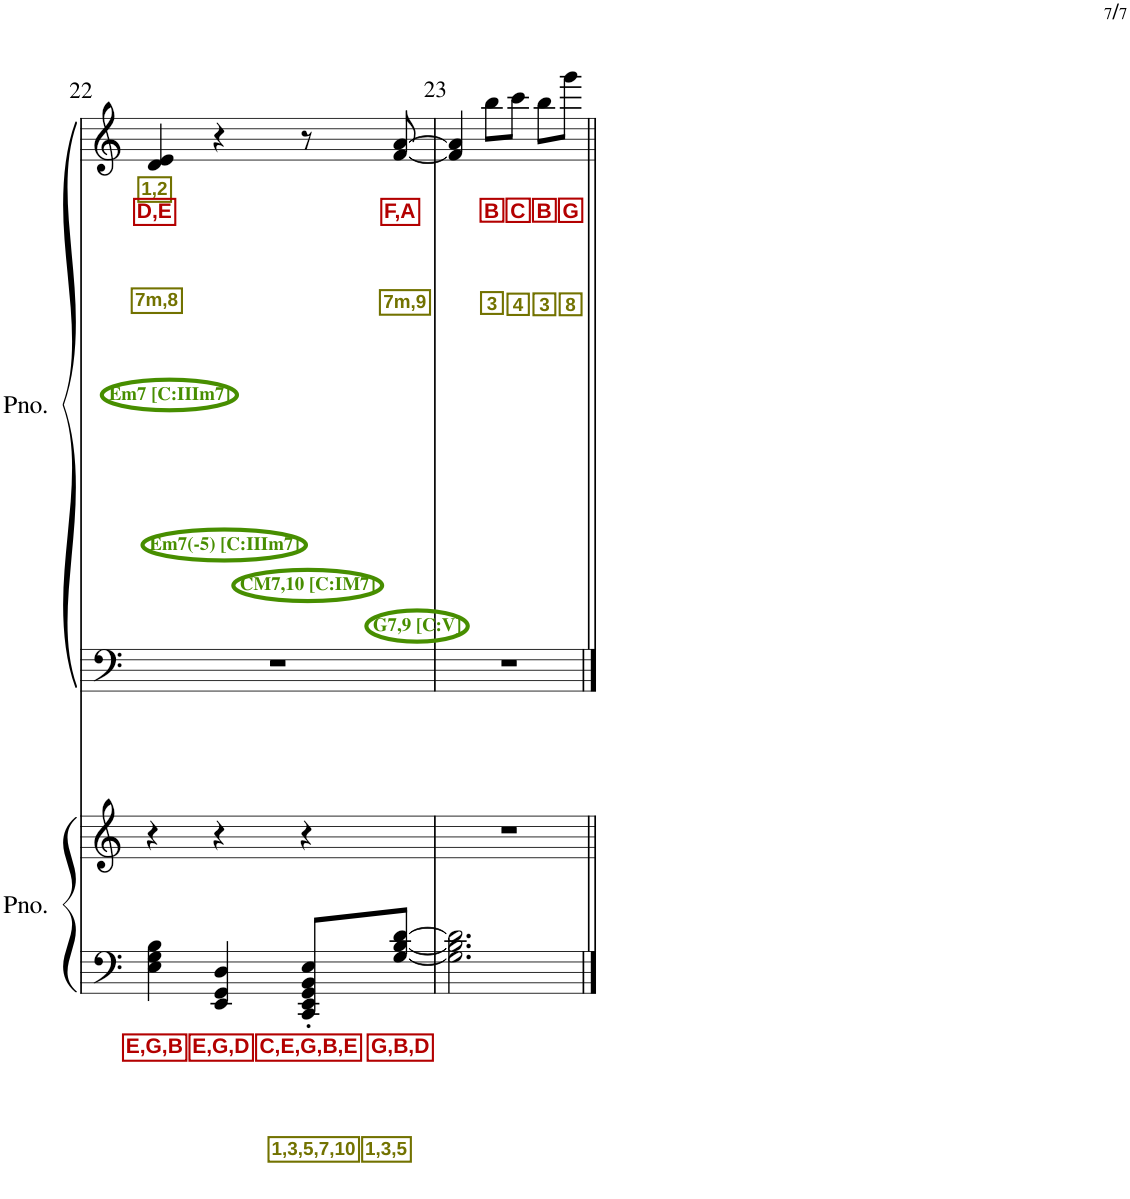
**kern	**text	**text	**text	**kern	**kern	**kern	**text	**text	**text
*part2	*part2	*part2	*part2	*part2	*part1	*part1	*part1	*part1	*part1
*staff4	*staff4	*staff4	*staff4	*staff3	*staff2	*staff1	*staff1	*staff1	*staff1
*I"ピアノ	*	*	*	*	*I"ピアノ	*	*	*	*
!!LO:PB:g=z
*clefF4	*	*	*	*clefG2	*clefF4	*clefG2	*	*	*
*k[]	*	*	*	*k[]	*k[]	*k[]	*	*	*
*M3/4	*	*	*	*M3/4	*M3/4	*M3/4	*	*	*
=22	=22	=22	=22	=22	=22	=22	=22	=22	=22
!	!	!	!	!	!	!LO:TX:b:B:color=#478E00:t=Em7 [C&colon;IIIm7]	!	!	!
!	!	!LO:LY:b:color=#B30000	!	!	!	!	!LO:LY:b:color=#727200	!LO:LY:b:color=#B30000	!LO:LY:b:color=#727200
4E\ 4G\ 4B\	.	E,G,B	.	4r	2.r	4d/ 4e/	1,2	D,E	7m,8
!	!	!	!	!	!	!LO:TX:b:B:color=#478E00:t=Em7(-5) [C&colon;IIIm7]	!	!	!
!	!	!LO:LY:b:color=#B30000	!	!	!	!	!	!	!
4EE/ 4GG/ 4D/	.	E,G,D	.	4r	.	4r	.	.	.
!	!	!	!	!	!	!LO:TX:b:B:color=#478E00:t=CM7,10 [C&colon;IM7]	!	!	!
!	!	!LO:LY:b:color=#B30000	!LO:LY:b:color=#727200	!	!	!	!	!	!
8CC/' 8EE/' 8GG/' 8BB/' 8E/'L	.	C,E,G,B,E	1,3,5,7,10	4r	.	8r	.	.	.
!	!	!	!	!	!	!LO:TX:b:B:color=#478E00:t=G7,9 [C&colon;V]	!	!	!
!	!	!LO:LY:b:color=#B30000	!LO:LY:b:color=#727200	!	!	!	!	!LO:LY:b:color=#B30000	!LO:LY:b:color=#727200
[8G/ [8B/ [8d/J	.	G,B,D	1,3,5	.	.	[8f/ [8a/	.	F,A	7m,9
=23	=23	=23	=23	=23	=23	=23	=23	=23	=23
2.G\] 2.B\] 2.d\]	.	.	.	2.r	2.r	4f/] 4a/]	.	.	.
!	!	!	!	!	!	!	!	!LO:LY:b:color=#B30000	!LO:LY:b:color=#727200
.	.	.	.	.	.	8bb\L	.	B	3
!	!	!	!	!	!	!	!	!LO:LY:b:color=#B30000	!LO:LY:b:color=#727200
.	.	.	.	.	.	8ccc\J	.	C	4
!	!	!	!	!	!	!	!	!LO:LY:b:color=#B30000	!LO:LY:b:color=#727200
.	.	.	.	.	.	8bb\L	.	B	3
!	!	!	!	!	!	!	!	!LO:LY:b:color=#B30000	!LO:LY:b:color=#727200
.	.	.	.	.	.	8ggg\J	.	G	8
=||	=||	=||	=||	=||	=||	=||	=||	=||	=||
*-	*-	*-	*-	*-	*-	*-	*-	*-	*-
